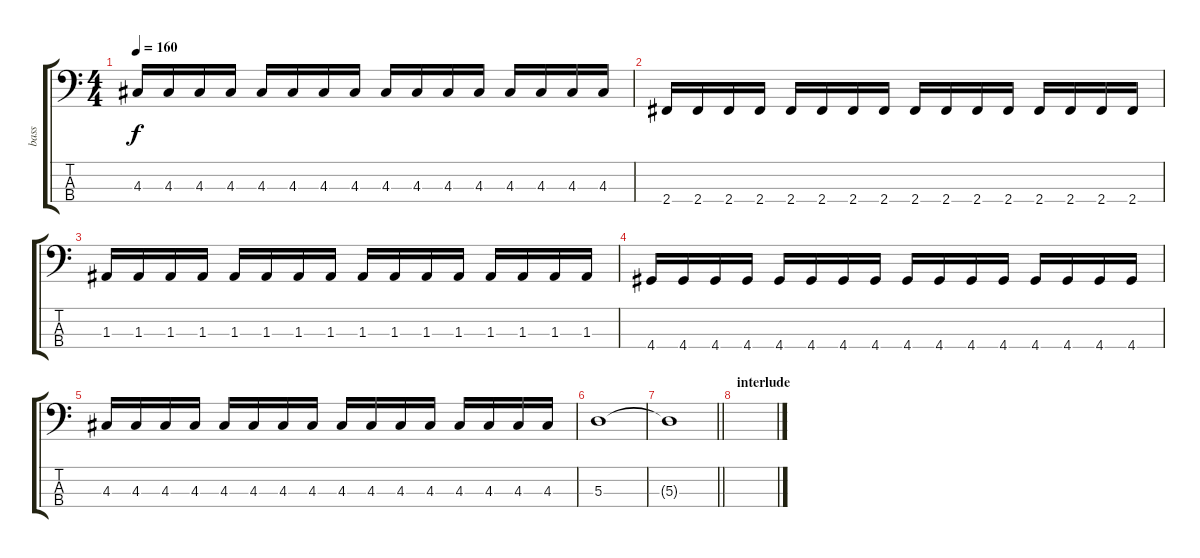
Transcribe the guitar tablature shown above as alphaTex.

\track ("bass" "bass") {instrument electricbassfinger}
\staff {score tabs}
\tuning (G2 D2 A1 E1) {hide}
\ts (4 4)
\tempo 160
\clef f4
\ks c
4.3.16{dy f} 4.3.16 4.3.16 4.3.16 4.3.16 4.3.16 4.3.16 4.3.16 4.3.16 4.3.16 4.3.16 4.3.16 4.3.16 4.3.16 4.3.16 4.3.16 |
2.4.16 2.4.16 2.4.16 2.4.16 2.4.16 2.4.16 2.4.16 2.4.16 2.4.16 2.4.16 2.4.16 2.4.16 2.4.16 2.4.16 2.4.16 2.4.16 |
1.3.16 1.3.16 1.3.16 1.3.16 1.3.16 1.3.16 1.3.16 1.3.16 1.3.16 1.3.16 1.3.16 1.3.16 1.3.16 1.3.16 1.3.16 1.3.16 |
4.4.16 4.4.16 4.4.16 4.4.16 4.4.16 4.4.16 4.4.16 4.4.16 4.4.16 4.4.16 4.4.16 4.4.16 4.4.16 4.4.16 4.4.16 4.4.16 |
4.3.16 4.3.16 4.3.16 4.3.16 4.3.16 4.3.16 4.3.16 4.3.16 4.3.16 4.3.16 4.3.16 4.3.16 4.3.16 4.3.16 4.3.16 4.3.16 |
5.3.1 |
\barLineRight lightlight
5.3{t}.1 |
\section ("" "interlude")
